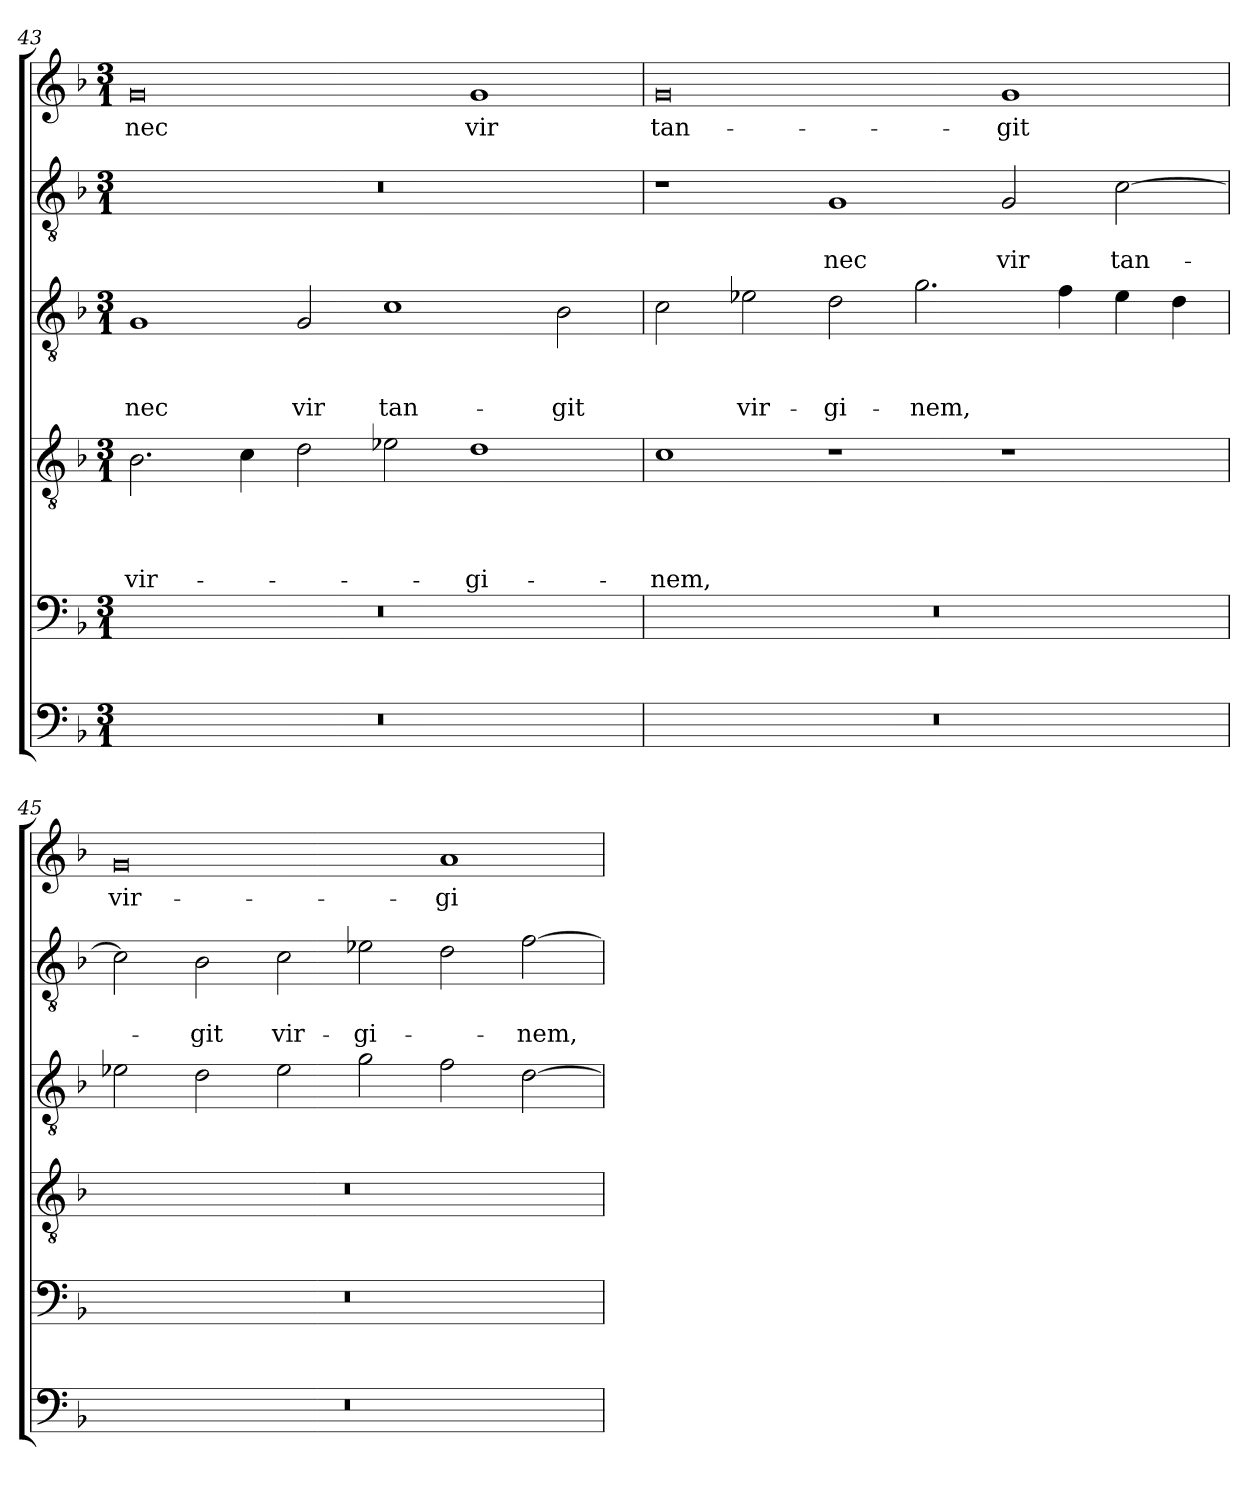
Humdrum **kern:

**kern	**kern	**kern	**text	**text	**text	**text	**kern	**text	**text	**text	**kern	**text	**text	**kern	**text
*part6	*part5	*part4	*part4	*part4	*part4	*part4	*part3	*part3	*part3	*part3	*part2	*part2	*part2	*part1	*part1
*staff6	*staff5	*staff4	*staff4	*staff4	*staff4	*staff4	*staff3	*staff3	*staff3	*staff3	*staff2	*staff2	*staff2	*staff1	*staff1
*clefF4	*clefF4	*clefGv2	*	*	*	*	*clefGv2	*	*	*	*clefGv2	*	*	*clefG2	*
*k[b-]	*k[b-]	*k[b-]	*	*	*	*	*k[b-]	*	*	*	*k[b-]	*	*	*k[b-]	*
*F:	*F:	*F:	*	*	*	*	*F:	*	*	*	*F:	*	*	*F:	*
*M3/1	*M3/1	*M3/1	*	*	*	*	*M3/1	*	*	*	*M3/1	*	*	*M3/1	*
=43	=43	=43	=43	=43	=43	=43	=43	=43	=43	=43	=43	=43	=43	=43	=43
!	!	!	!	!	!	!LO:LY:b	!	!	!	!LO:LY:b	!	!	!	!	!LO:LY:b
0.r	0.r	2.B-\	.	.	.	vir-	1G	.	.	nec	0.r	.	.	0g	nec
.	.	4c\	.	.	.	.	.	.	.	.	.	.	.	.	.
!	!	!	!	!	!	!	!	!	!	!LO:LY:b	!	!	!	!	!
.	.	2d\	.	.	.	.	2G/	.	.	vir	.	.	.	.	.
!	!	!	!	!	!	!	!	!	!	!LO:LY:b	!	!	!	!	!
.	.	2e-X\	.	.	.	.	1c	.	.	tan-	.	.	.	.	.
!	!	!	!	!	!	!LO:LY:b	!	!	!	!	!	!	!	!	!LO:LY:b
.	.	1d	.	.	.	-gi-	.	.	.	.	.	.	.	1g	vir
!	!	!	!	!	!	!	!	!	!	!LO:LY:b	!	!	!	!	!
.	.	.	.	.	.	.	2B-\	.	.	-git	.	.	.	.	.
!!LO:LB:g=z
=44	=44	=44	=44	=44	=44	=44	=44	=44	=44	=44	=44	=44	=44	=44	=44
!	!	!	!	!	!	!LO:LY:b	!	!	!	!	!	!	!	!	!LO:LY:b
0.r	0.r	1c	.	.	.	-nem,	2c\	.	.	.	1r	.	.	0g	tan-
!	!	!	!	!	!	!	!	!	!	!LO:LY:b	!	!	!	!	!
.	.	.	.	.	.	.	2e-X\	.	.	vir-	.	.	.	.	.
!	!	!	!	!	!	!	!	!	!	!LO:LY:b	!	!	!LO:LY:b	!	!
.	.	1r	.	.	.	.	2d\	.	.	-gi-	1G	.	nec	.	.
!	!	!	!	!	!	!	!	!	!	!LO:LY:b	!	!	!	!	!
.	.	.	.	.	.	.	2.g\	.	.	-nem,	.	.	.	.	.
!	!	!	!	!	!	!	!	!	!	!	!	!	!LO:LY:b	!	!LO:LY:b
.	.	1r	.	.	.	.	.	.	.	.	2G/	.	vir	1g	-git
.	.	.	.	.	.	.	4f\	.	.	.	.	.	.	.	.
!	!	!	!	!	!	!	!	!	!	!	!	!	!LO:LY:b	!	!
.	.	.	.	.	.	.	4e-\	.	.	.	[2c\	.	tan-	.	.
.	.	.	.	.	.	.	4d\	.	.	.	.	.	.	.	.
=45	=45	=45	=45	=45	=45	=45	=45	=45	=45	=45	=45	=45	=45	=45	=45
!	!	!	!	!	!	!	!	!	!	!	!	!	!	!	!LO:LY:b
0.r	0.r	0.r	.	.	.	.	2e-X\	.	.	.	2c\]	.	.	0g	vir-
!	!	!	!	!	!	!	!	!	!	!	!	!	!LO:LY:b	!	!
.	.	.	.	.	.	.	2d\	.	.	.	2B-\	.	-git	.	.
!	!	!	!	!	!	!	!	!	!	!	!	!	!LO:LY:b	!	!
.	.	.	.	.	.	.	2e-\	.	.	.	2c\	.	vir-	.	.
!	!	!	!	!	!	!	!	!	!	!	!	!	!LO:LY:b	!	!
.	.	.	.	.	.	.	2g\	.	.	.	2e-X\	.	-gi-	.	.
!	!	!	!	!	!	!	!	!	!	!	!	!	!	!	!LO:LY:b
.	.	.	.	.	.	.	2f\	.	.	.	2d\	.	.	1a	-gi-
!	!	!	!	!	!	!	!	!	!	!	!	!	!LO:LY:b	!	!
.	.	.	.	.	.	.	[2d\	.	.	.	[2f\	.	-nem,	.	.
=	=	=	=	=	=	=	=	=	=	=	=	=	=	=	=
*-	*-	*-	*-	*-	*-	*-	*-	*-	*-	*-	*-	*-	*-	*-	*-
